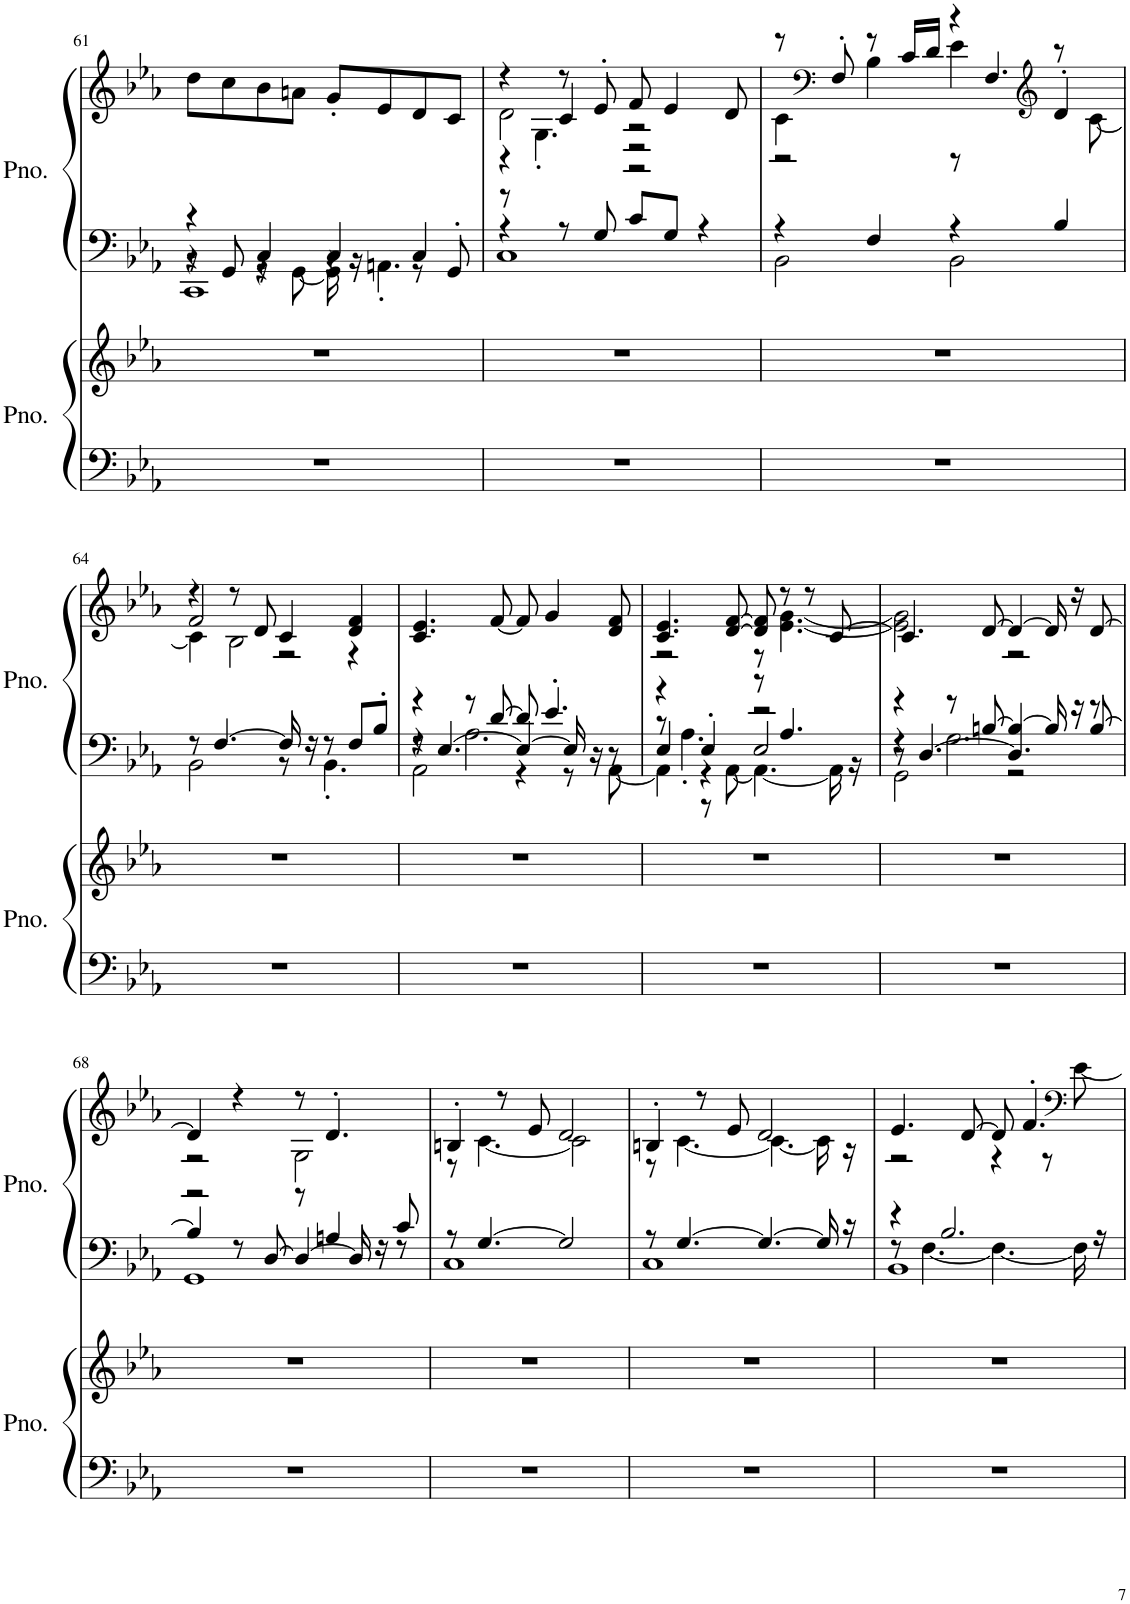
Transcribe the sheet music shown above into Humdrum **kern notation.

**kern	**kern	**kern	**kern
*part2	*part2	*part1	*part1
*staff4	*staff3	*staff2	*staff1
*I"Piano	*	*I"Piano	*
*I'Pno.	*	*I'Pno.	*
!!LO:PB:g=z
*clefF4	*clefG2	*clefG2	*clefG2
*k[b-e-a-]	*k[b-e-a-]	*k[b-e-a-]	*k[b-e-a-]
*M4/4	*M4/4	*M4/4	*M4/4
=61	=61	=61	=61
*	*	*^	*
*	*	*	*^	*
*	*	*	*	*^	*
1r	1r	4r	4r	8r	1CC	8dd\L
.	.	.	.	8GG/	.	8cc\
.	.	4C/	8r	4r	.	8b-\
.	.	.	[8GG\	.	.	8an\J
.	.	4C/	16GG\]	4r	.	8g'/L
.	.	.	16r	.	.	.
.	.	.	4.AAn'\	.	.	8e-/
.	.	4C/	.	8r	.	8d/
.	.	.	.	8GG'/	.	8c/J
*	*	*	*v	*v	*v	*
=62	=62	=62	=62	=62
*	*	*	*	*^
*	*	*	*	*	*^
*	*	*	*	*	*	*^
1r	1r	4r	1C	4r	2d\	4r	8r
.	.	.	.	.	.	.	4.G'\
.	.	8r	.	8r	.	4c/	.
.	.	8G/	.	8e-'/	.	.	.
.	.	8c/L	.	8f/	2r	2r	2r
.	.	8G/J	.	4e-/	.	.	.
.	.	4r	.	.	.	.	.
.	.	.	.	8d/	.	.	.
*	*	*	*	*	*	*v	*v
=63	=63	=63	=63	=63	=63	=63
1r	1r	4r	2BB-\	8r	4c\	2r
*	*	*	*	*clefF4	*	*
.	.	.	.	8F'/	.	.
.	.	4F/	.	8r	4B-\	.
.	.	.	.	16c/LL	.	.
.	.	.	.	16d/JJ	.	.
.	.	4r	2BB-\	4r	4e-\	8r
.	.	.	.	.	.	4.F/
*	*	*	*	*clefG2	*	*
.	.	4B-/	.	4d'/	8r	.
.	.	.	.	.	[8c\	.
!!LO:LB:g=z	!!	!!
=64	=64	=64	=64	=64	=64	=64
1r	1r	8r	2BB-\	4r	4c\]	2f/
.	.	[4.F/	.	.	.	.
.	.	.	.	8r	2B-\	.
.	.	.	.	8d/	.	.
.	.	16F/]	8r	4c/	.	2r
.	.	16r	.	.	.	.
.	.	8r	4.BB-'\	.	.	.
.	.	8F/L	.	4d/ 4f/	4r	.
.	.	8B-'/J	.	.	.	.
*	*	*	*	*v	*v	*v
=65	=65	=65	=65	=65
*	*	*^	*^	*
1r	1r	4r	4r	8r	2AA-\	4.c/ 4.e-/
.	.	.	.	[4.E-/	.	.
.	.	8r	2.A-\	.	.	.
.	.	[8d/	.	.	.	[8f/
.	.	8d/]	.	4E-/_	4r	8f/]
.	.	4.e-'/	.	.	.	4g/
.	.	.	.	16E-/]	8r	.
.	.	.	.	16r	.	.
.	.	.	.	8r	[8AA-\	8d/ 8f/
=66	=66	=66	=66	=66	=66	=66
*	*	*	*	*	*	*^
1r	1r	4r	8r	4E-/	4AA-\]	4.c/ 4.e-/	2r
.	.	.	4.A-'\	.	.	.	.
.	.	4E-'/	.	4r	8r	.	.
.	.	.	.	.	[8AA-\	[8d/ [8f/	.
.	.	8r	2r	2E-/	4.AA-\_	8d/] 8f/]	8r
.	.	4.A-/	.	.	.	8r	[4.e-\ [4.g\
.	.	.	.	.	.	8r	.
.	.	.	.	.	16AA-\]	[8c/	.
.	.	.	.	.	16r	.	.
=67	=67	=67	=67	=67	=67	=67	=67
1r	1r	4r	4r	8r	2GG\	4.c/]	2e-\] 2g\]
.	.	.	.	[4.D/	.	.	.
.	.	8r	2.G\	.	.	.	.
.	.	[8Bn/	.	.	.	[8d/	.
.	.	4B/_	.	4.D/]	2r	4d/_	2r
.	.	16B/]	.	.	.	16d/]	.
.	.	16r	.	.	.	16r	.
.	.	8r	.	[8B/	.	[8d/	.
*	*	*	*	*v	*v	*	*
!!LO:LB:g=z	!!
=68	=68	=68	=68	=68	=68	=68
1r	1r	2r	4B/]	1GG	4d/]	2r
.	.	.	8r	.	4r	.
.	.	.	[8D/	.	.	.
.	.	8r	4D/_	.	8r	2G\
.	.	4An/	.	.	4.d'/	.
.	.	.	16D/]	.	.	.
.	.	.	16r	.	.	.
.	.	8c/	8r	.	.	.
*	*	*	*v	*v	*	*
=69	=69	=69	=69	=69	=69
1r	1r	8r	1C	4Bn'/	8r
.	.	[4.G/	.	.	[4.c\
.	.	.	.	8r	.
.	.	.	.	8e-/	.
.	.	2G/]	.	2d/	2c\]
=70	=70	=70	=70	=70	=70
1r	1r	8r	1C	4Bn'/	8r
.	.	[4.G/	.	.	[4.c\
.	.	.	.	8r	.
.	.	.	.	8e-/	.
.	.	4.G/_	.	2d/	4.c\_
.	.	16G/]	.	.	16c\]
.	.	16r	.	.	16r
=71	=71	=71	=71	=71	=71
*	*	*	*^	*	*
1r	1r	4r	8r	1BB-	4.e-/	2r
.	.	.	[4.F\	.	.	.
.	.	2.B-/	.	.	.	.
.	.	.	.	.	[8d/	.
.	.	.	4.F\_	.	8d/]	4r
.	.	.	.	.	4.f'/	.
.	.	.	.	.	.	8r
*	*	*	*	*	*clefF4	*
.	.	.	16F\]	.	.	[8e-\
.	.	.	16r	.	.	.
*	*	*v	*v	*v	*	*
*	*	*	*v	*v
=	=	=	=
*-	*-	*-	*-
